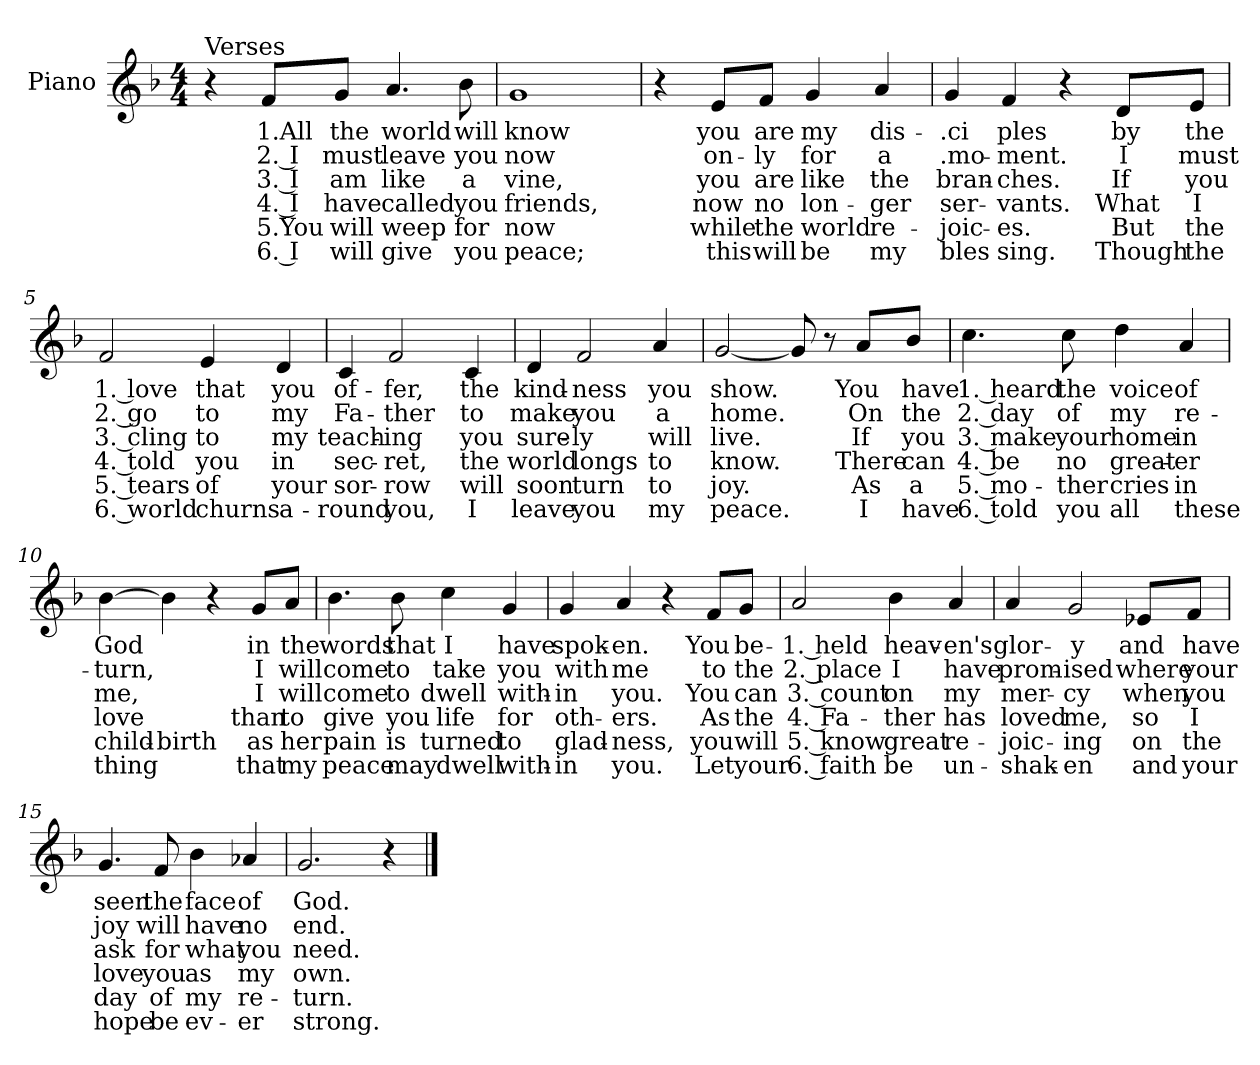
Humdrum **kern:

**kern	**text	**text	**text	**text	**text	**text
*part1	*part1	*part1	*part1	*part1	*part1	*part1
*staff1	*staff1	*staff1	*staff1	*staff1	*staff1	*staff1
*I"Piano	*	*	*	*	*	*
*I'Pno.	*	*	*	*	*	*
*clefG2	*	*	*	*	*	*
*k[b-]	*	*	*	*	*	*
*F:	*	*	*	*	*	*
*M4/4	*	*	*	*	*	*
=1	=1	=1	=1	=1	=1	=1
!LO:TX:a:t=Verses	!	!	!	!	!	!
4r	.	.	.	.	.	.
8f/L	1.All	2. I	3. I	4. I	5.You	6. I
8g/J	the	must	am	have	will	will
4.a/	world	leave	like	called	weep	give
8b-\	will	you	a	you	for	you
=2	=2	=2	=2	=2	=2	=2
1g	know	now	vine,	friends,	now	peace;
=3	=3	=3	=3	=3	=3	=3
4r	.	.	.	.	.	.
8e/L	you	on-	you	now	while	this
8f/J	are	-ly	are	no	the	will
4g/	my	for	like	lon-	world	be
4a/	dis-	a	the	-ger	re-	my
=4	=4	=4	=4	=4	=4	=4
4g/	-.ci	.mo-	bran-	ser-	-joic-	bles
4f/	ples	-ment.	-ches.	-vants.	-es.	sing.
4r	.	.	.	.	.	.
8d/L	by	I	If	What	But	Though
8e/J	the	must	you	I	the	the
!!LO:LB:g=z
=5	=5	=5	=5	=5	=5	=5
2f/	1. love	2. go	3. cling	4. told	5. tears	6. world
4e/	that	to	to	you	of	churns
4d/	you	my	my	in	your	a-
=6	=6	=6	=6	=6	=6	=6
4c/	of-	Fa-	teach-	sec-	sor-	-round
2f/	-fer,	-ther	-ing	-ret,	-row	you,
4c/	the	to	you	the	will	I
=7	=7	=7	=7	=7	=7	=7
4d/	kind-	make	sure-	world	soon	leave
2f/	-ness	you	-ly	longs	turn	you
4a/	you	a	will	to	to	my
=8	=8	=8	=8	=8	=8	=8
[2g/	show.	home.	live.	know.	joy.	peace.
8g/]	.	.	.	.	.	.
8r	.	.	.	.	.	.
8a/L	You	On	If	There	As	I
8b-/J	have	the	you	can	a	have
!!LO:LB:g=z
=9	=9	=9	=9	=9	=9	=9
4.cc\	1. heard	2. day	3. make	4. be	5. mo-	6. told
8cc\	the	of	your	no	-ther	you
4dd\	voice	my	home	great-	cries	all
4a/	of	re-	in	-er	in	these
=10	=10	=10	=10	=10	=10	=10
[4b-\	God	-turn,	me,	love	child-	thing
4b-\]	.	.	.	.	-birth	.
4r	.	.	.	.	.	.
8g/L	in	I	I	than	as	that
8a/J	the	will	will	to	her	my
=11	=11	=11	=11	=11	=11	=11
4.b-\	words	come	come	give	pain	peace
8b-\	that	to	to	you	is	may
4cc\	I	take	dwell	life	turned	dwell
4g/	have	you	with-	for	to	with-
=12	=12	=12	=12	=12	=12	=12
4g/	spok-	with	-in	oth-	glad-	-in
4a/	-en.	me	you.	-ers.	-ness,	you.
4r	.	.	.	.	.	.
8f/L	You	to	You	As	you	Let
8g/J	be-	the	can	the	will	your
!!LO:LB:g=z
=13	=13	=13	=13	=13	=13	=13
2a/	-1. held	2. place	3. count	4. Fa-	5. know	6. faith
4b-\	heav-	I	on	-ther	great	be
4a/	-en's	have	my	has	re-	un-
=14	=14	=14	=14	=14	=14	=14
4a/	glor-	prom-	mer-	loved	-joic-	-shak-
2g/	-y	-ised	-cy	me,	-ing	-en
8e-X/L	and	where	when	so	on	and
8f/J	have	your	you	I	the	your
=15	=15	=15	=15	=15	=15	=15
4.g/	seen	joy	ask	love	day	hope
8f/	the	will	for	you	of	be
4b-\	face	have	what	as	my	ev-
4a-X/	of	no	you	my	re-	-er
=16	=16	=16	=16	=16	=16	=16
2.g/	God.	end.	need.	own.	-turn.	strong.
4r	.	.	.	.	.	.
==	==	==	==	==	==	==
*-	*-	*-	*-	*-	*-	*-
